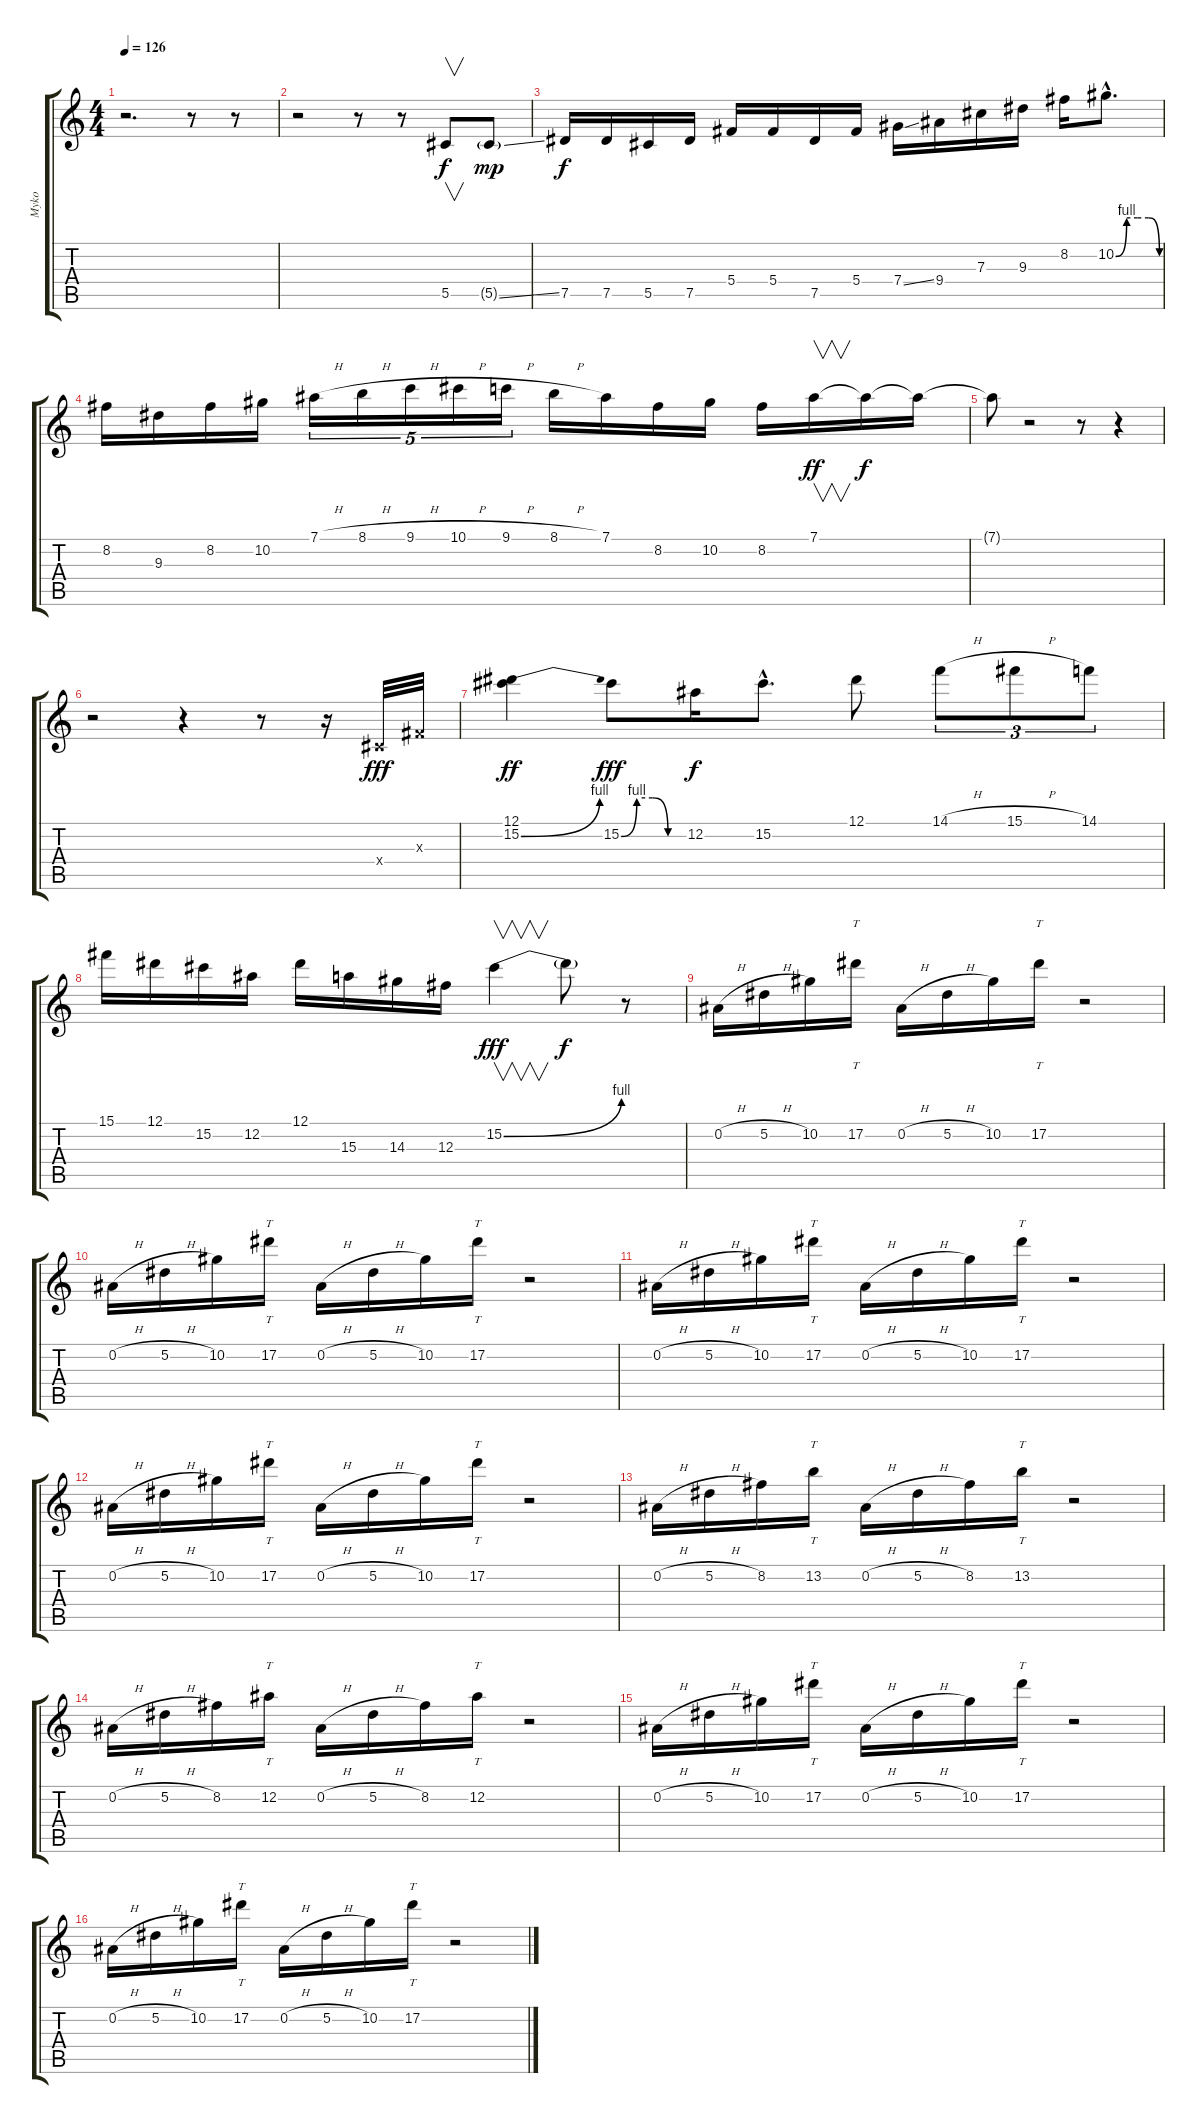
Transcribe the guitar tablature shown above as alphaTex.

\track ("Myko" "Myko") {instrument overdrivenguitar}
\staff {score tabs}
\tuning (Eb4 Bb3 Gb3 Db3 Ab2 Eb2) {hide}
\ts (4 4)
\tempo 126
\clef g2
\ks c
r.2{d dy f volume 16 instrument distortionguitar} r.8 r.8 |
r.2 r.8 r.8 5.5.8{v instrument overdrivenguitar} 5.5{ss g}.8{dy mp} |
7.5.16{dy f} 7.5.16 5.5.16 7.5.16 5.4.16 5.4.16 7.5.16 5.4.16 7.4{ss}.16 9.4.16 7.3.16 9.3.16 8.2.16 10.2{be (custom 0 0 15 4 30 4 45 4 60 0) hac}.8{d} |
8.2.16 9.3.16 8.2.16 10.2.16 7.1{h}.16{tu (5 4)} 8.1{h}.16{tu (5 4)} 9.1{h}.16{tu (5 4)} 10.1{h}.16{tu (5 4)} 9.1{h}.16{tu (5 4)} 8.1{h}.16 7.1.16 8.2.16 10.2.16 8.2.16 7.1.16{v dy ff} 7.1{t}.16{dy f} 7.1{t}.16 |
7.1{t}.8 r.2 r.8 r.4 |
r.2 r.4 r.8 r.16 0.4{x}.32{dy fff} 0.3{x}.32 |
(12.1 15.2{be (bend 0 0 60 4)}).4{dy ff} 15.2{be (custom 0 0 15 4 30 4 45 0 60 0)}.8{dy fff} 12.2.16{dy f instrument overdrivenguitar} 15.2{hac}.8{d} 12.1.8 14.1{h}.8{tu (3 2)} 15.1{h}.8{tu (3 2)} 14.1.8{tu (3 2)} |
15.1.16 12.1.16 15.2.16 12.2.16 12.1.16 15.3.16 14.3.16 12.3.16 15.2{be (bend 0 0 60 4)}.4{v dy fff} 15.2{t}.8{dy f instrument overdrivenguitar} r.8 |
0.2{h}.16{volume 13 balance 14 instrument guitarharmonics} 5.2{h}.16 10.2.16 17.2.16{tt} 0.2{h}.16 5.2{h}.16 10.2.16 17.2.16{tt} r.2 |
0.2{h}.16{volume 13 instrument guitarharmonics} 5.2{h}.16 10.2.16 17.2.16{tt} 0.2{h}.16 5.2{h}.16 10.2.16 17.2.16{tt} r.2 |
0.2{h}.16{volume 13 instrument guitarharmonics} 5.2{h}.16 10.2.16 17.2.16{tt} 0.2{h}.16 5.2{h}.16 10.2.16 17.2.16{tt} r.2 |
0.2{h}.16{volume 13 instrument guitarharmonics} 5.2{h}.16 10.2.16 17.2.16{tt} 0.2{h}.16 5.2{h}.16 10.2.16 17.2.16{tt} r.2 |
0.2{h}.16{volume 13 instrument guitarharmonics} 5.2{h}.16 8.2.16 13.2.16{tt} 0.2{h}.16 5.2{h}.16 8.2.16 13.2.16{tt} r.2 |
0.2{h}.16{volume 13 instrument guitarharmonics} 5.2{h}.16 8.2.16 12.2.16{tt} 0.2{h}.16 5.2{h}.16 8.2.16 12.2.16{tt} r.2 |
0.2{h}.16{volume 13 instrument guitarharmonics} 5.2{h}.16 10.2.16 17.2.16{tt} 0.2{h}.16 5.2{h}.16 10.2.16 17.2.16{tt} r.2 |
0.2{h}.16{volume 13 instrument guitarharmonics} 5.2{h}.16 10.2.16 17.2.16{tt} 0.2{h}.16 5.2{h}.16 10.2.16 17.2.16{tt} r.2
